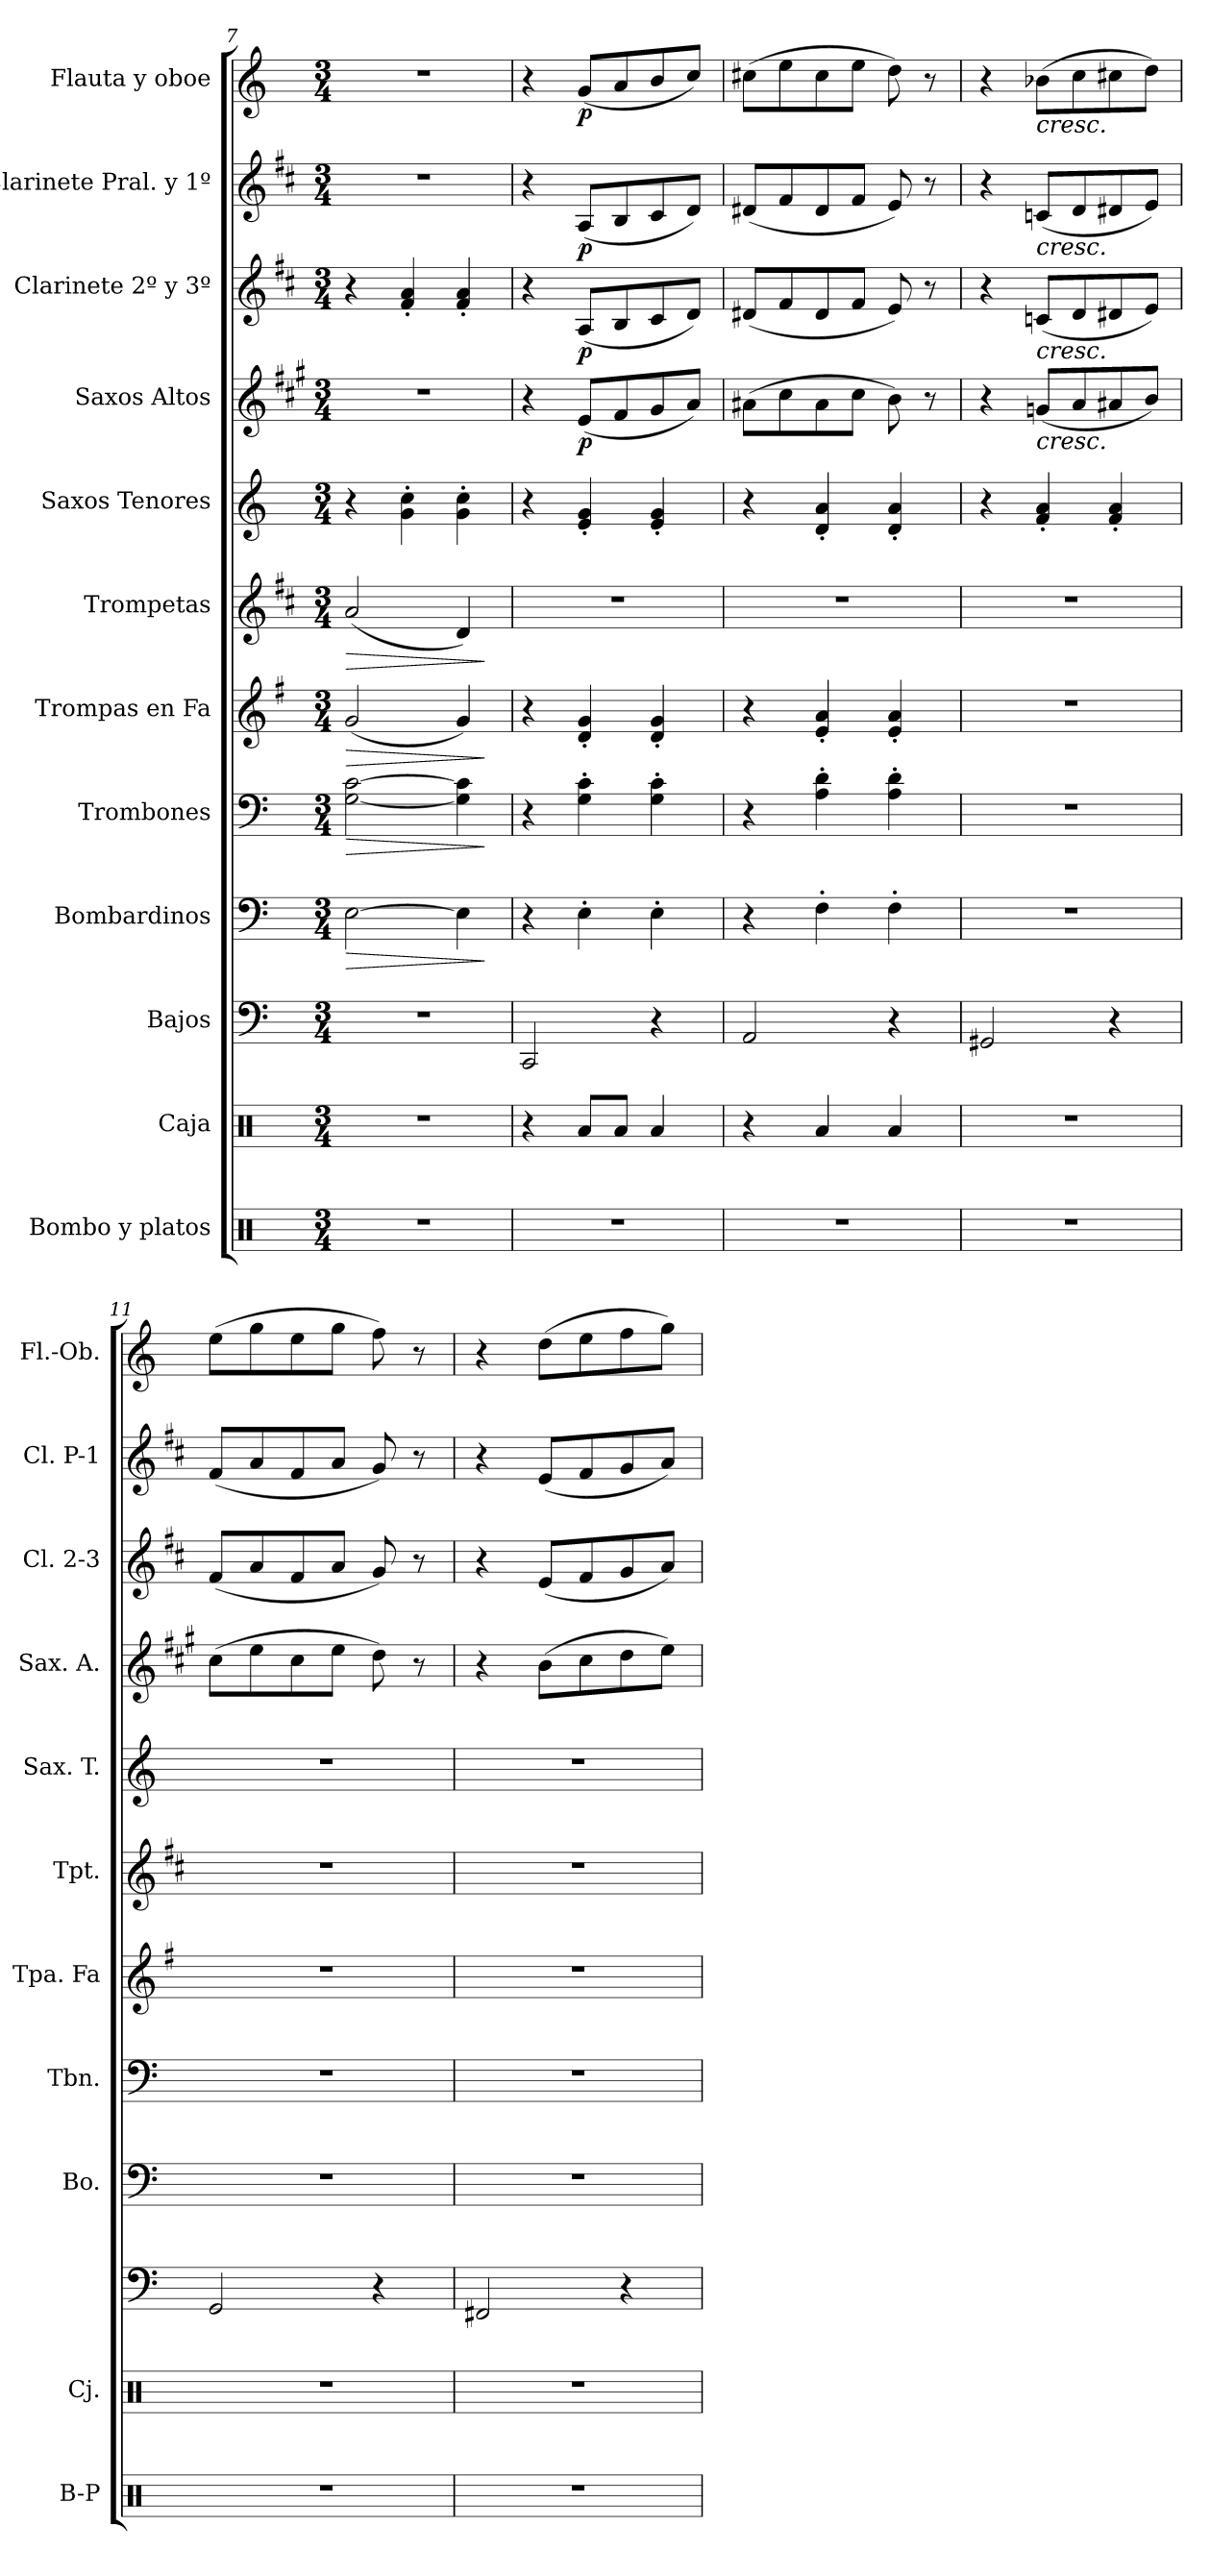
**kern	**kern	**kern	**kern	**dynam	**kern	**dynam	**kern	**dynam	**kern	**dynam	**kern	**kern	**dynam	**kern	**dynam	**kern	**dynam	**kern	**dynam
*part12	*part11	*part10	*part9	*part9	*part8	*part8	*part7	*part7	*part6	*part6	*part5	*part4	*part4	*part3	*part3	*part2	*part2	*part1	*part1
*staff12	*staff11	*staff10	*staff9	*staff9	*staff8	*staff8	*staff7	*staff7	*staff6	*staff6	*staff5	*staff4	*staff4	*staff3	*staff3	*staff2	*staff2	*staff1	*staff1
*I"Bombo y platos	*I"Caja	*I"Bajos	*I"Bombardinos	*	*I"Trombones	*	*I"Trompas en Fa	*	*I"Trompetas	*	*I"Saxos Tenores	*I"Saxos Altos	*	*I"Clarinete 2º y 3º	*	*I"Clarinete Pral. y 1º	*	*I"Flauta y oboe	*
*I'B-P	*I'Cj.	*	*I'Bo.	*	*I'Tbn.	*	*I'Tpa. Fa	*	*I'Tpt.	*	*I'Sax. T.	*I'Sax. A.	*	*I'Cl. 2-3	*	*I'Cl. P-1	*	*I'Fl.-Ob.	*
!!LO:PB:g=z
*clefX	*clefX	*clefF4	*clefF4	*	*clefF4	*	*clefG2	*	*clefG2	*	*clefG2	*clefG2	*	*clefG2	*	*clefG2	*	*clefG2	*
*	*	*	*	*	*	*	*ITrd4c7	*	*ITrd1c2	*	*ITrd8c14	*ITrd5c9	*	*ITrd1c2	*	*ITrd1c2	*	*	*
*k[]	*k[]	*k[]	*k[]	*	*k[]	*	*k[]	*	*k[]	*	*k[]	*k[]	*	*k[]	*	*k[]	*	*k[]	*
*M3/4	*M3/4	*M3/4	*M3/4	*	*M3/4	*	*M3/4	*	*M3/4	*	*M3/4	*M3/4	*	*M3/4	*	*M3/4	*	*M3/4	*
=7	=7	=7	=7	=7	=7	=7	=7	=7	=7	=7	=7	=7	=7	=7	=7	=7	=7	=7	=7
!	!	!	!	!LO:HP:b	!	!LO:HP:b	!	!LO:HP:b	!	!LO:HP:b	!	!	!	!	!	!	!	!	!
2.r	2.r	2.r	[2E\	>	[2G\ [2c\	>	(<2c/	>	(<2g/	>	4r	2.r	.	4r	.	2.r	.	2.r	.
.	.	.	.	.	.	.	.	.	.	.	4G\' 4c\'	.	.	4e/' 4g/'	.	.	.	.	.
.	.	.	4E\]	.	4G\] 4c\]	.	4c/)	.	4c/)	.	4G\' 4c\'	.	.	4e/' 4g/'	.	.	.	.	.
.	.	.	.	]	.	]	.	]	.	]	.	.	.	.	.	.	.	.	.
=8	=8	=8	=8	=8	=8	=8	=8	=8	=8	=8	=8	=8	=8	=8	=8	=8	=8	=8	=8
2.r	4r	2CC/	4r	.	4r	.	4r	.	2.r	.	4r	4r	.	4r	.	4r	.	4r	.
!	!	!	!	!	!	!	!	!	!	!	!	!	!LO:DY:b	!	!LO:DY:b	!	!LO:DY:b	!	!LO:DY:b
.	8Ra/L	.	4E'\	.	4G\' 4c\'	.	4G/' 4c/'	.	.	.	4E/' 4G/'	(<8G/L	p	(<8G/L	p	(<8G/L	p	(<8g/L	p
.	8Ra/J	.	.	.	.	.	.	.	.	.	.	8A/	.	8A/	.	8A/	.	8a/	.
.	4Ra/	4r	4E'\	.	4G\' 4c\'	.	4G/' 4c/'	.	.	.	4E/' 4G/'	8B/	.	8B/	.	8B/	.	8b/	.
.	.	.	.	.	.	.	.	.	.	.	.	8c/J)	.	8c/J)	.	8c/J)	.	8cc/J)	.
=9	=9	=9	=9	=9	=9	=9	=9	=9	=9	=9	=9	=9	=9	=9	=9	=9	=9	=9	=9
2.r	4r	2AA/	4r	.	4r	.	4r	.	2.r	.	4r	(>8c#X\L	.	(<8c#X/L	.	(<8c#X/L	.	(>8cc#X\L	.
.	.	.	.	.	.	.	.	.	.	.	.	8e\	.	8e/	.	8e/	.	8ee\	.
.	4Ra/	.	4F'\	.	4A\' 4d\'	.	4A/' 4d/'	.	.	.	4D/' 4A/'	8c#\	.	8c#/	.	8c#/	.	8cc#\	.
.	.	.	.	.	.	.	.	.	.	.	.	8e\J	.	8e/J	.	8e/J	.	8ee\J	.
.	4Ra/	4r	4F'\	.	4A\' 4d\'	.	4A/' 4d/'	.	.	.	4D/' 4A/'	8d\)	.	8d/)	.	8d/)	.	8dd\)	.
.	.	.	.	.	.	.	.	.	.	.	.	8r	.	8r	.	8r	.	8r	.
=10	=10	=10	=10	=10	=10	=10	=10	=10	=10	=10	=10	=10	=10	=10	=10	=10	=10	=10	=10
2.r	2.r	2GG#X/	2.r	.	2.r	.	2.r	.	2.r	.	4r	4r	.	4r	.	4r	.	4r	.
!	!	!	!	!	!	!	!	!	!	!	!	!	!	!	!	!	!	!LO:TX:b:i:t=cresc.	!
!	!	!	!	!	!	!	!	!	!	!	!	!	!	!	!	!LO:TX:b:i:t=cresc.	!	!	!
!	!	!	!	!	!	!	!	!	!	!	!	!	!	!LO:TX:b:i:t=cresc.	!	!	!	!	!
!	!	!	!	!	!	!	!	!	!	!	!	!LO:TX:b:i:t=cresc.	!	!	!	!	!	!	!
.	.	.	.	.	.	.	.	.	.	.	4F/' 4A/'	(<8B-X/L	.	(<8B-X/L	.	(<8B-X/L	.	(>8b-X\L	.
.	.	.	.	.	.	.	.	.	.	.	.	8c/	.	8c/	.	8c/	.	8cc\	.
.	.	4r	.	.	.	.	.	.	.	.	4F/' 4A/'	8c#X/	.	8c#X/	.	8c#X/	.	8cc#X\	.
.	.	.	.	.	.	.	.	.	.	.	.	8d/J)	.	8d/J)	.	8d/J)	.	8dd\J)	.
=11	=11	=11	=11	=11	=11	=11	=11	=11	=11	=11	=11	=11	=11	=11	=11	=11	=11	=11	=11
2.r	2.r	2GG/	2.r	.	2.r	.	2.r	.	2.r	.	2.r	(>8e\L	.	(<8e/L	.	(<8e/L	.	(>8ee\L	.
.	.	.	.	.	.	.	.	.	.	.	.	8g\	.	8g/	.	8g/	.	8gg\	.
.	.	.	.	.	.	.	.	.	.	.	.	8e\	.	8e/	.	8e/	.	8ee\	.
.	.	.	.	.	.	.	.	.	.	.	.	8g\J	.	8g/J	.	8g/J	.	8gg\J	.
.	.	4r	.	.	.	.	.	.	.	.	.	8f\)	.	8f/)	.	8f/)	.	8ff\)	.
.	.	.	.	.	.	.	.	.	.	.	.	8r	.	8r	.	8r	.	8r	.
=12	=12	=12	=12	=12	=12	=12	=12	=12	=12	=12	=12	=12	=12	=12	=12	=12	=12	=12	=12
2.r	2.r	2FF#X/	2.r	.	2.r	.	2.r	.	2.r	.	2.r	4r	.	4r	.	4r	.	4r	.
.	.	.	.	.	.	.	.	.	.	.	.	(>8d\L	.	(<8d/L	.	(<8d/L	.	(>8dd\L	.
.	.	.	.	.	.	.	.	.	.	.	.	8e\	.	8e/	.	8e/	.	8ee\	.
.	.	4r	.	.	.	.	.	.	.	.	.	8f\	.	8f/	.	8f/	.	8ff\	.
.	.	.	.	.	.	.	.	.	.	.	.	8g\J)	.	8g/J)	.	8g/J)	.	8gg\J)	.
=	=	=	=	=	=	=	=	=	=	=	=	=	=	=	=	=	=	=	=
*-	*-	*-	*-	*-	*-	*-	*-	*-	*-	*-	*-	*-	*-	*-	*-	*-	*-	*-	*-
